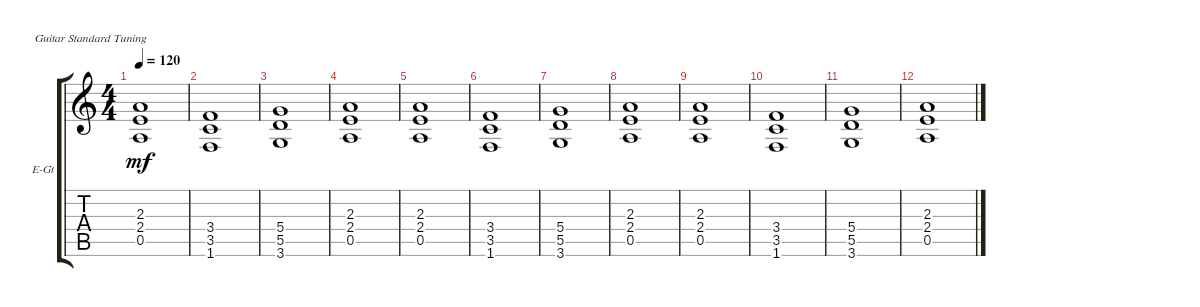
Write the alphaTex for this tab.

\bracketExtendMode groupsimilarinstruments
\firstSystemTrackNameOrientation horizontal
\otherSystemsTrackNameOrientation horizontal
\track ("Electric Guitar 2" "E-Gt") {instrument distortionguitar}
\staff {score tabs}
\tuning (E4 B3 G3 D3 A2 E2)
\ts (4 4)
\tempo 120
\clef g2
\ks c
(0.5 2.4 2.3).1{dy mf} |
(1.6 3.5 3.4).1 |
(3.6 5.5 5.4).1 |
(0.5 2.4 2.3).1 |
(0.5 2.4 2.3).1 |
(1.6 3.5 3.4).1 |
(3.6 5.5 5.4).1 |
(0.5 2.4 2.3).1 |
(0.5 2.4 2.3).1 |
(1.6 3.5 3.4).1 |
(3.6 5.5 5.4).1 |
(0.5 2.4 2.3).1
